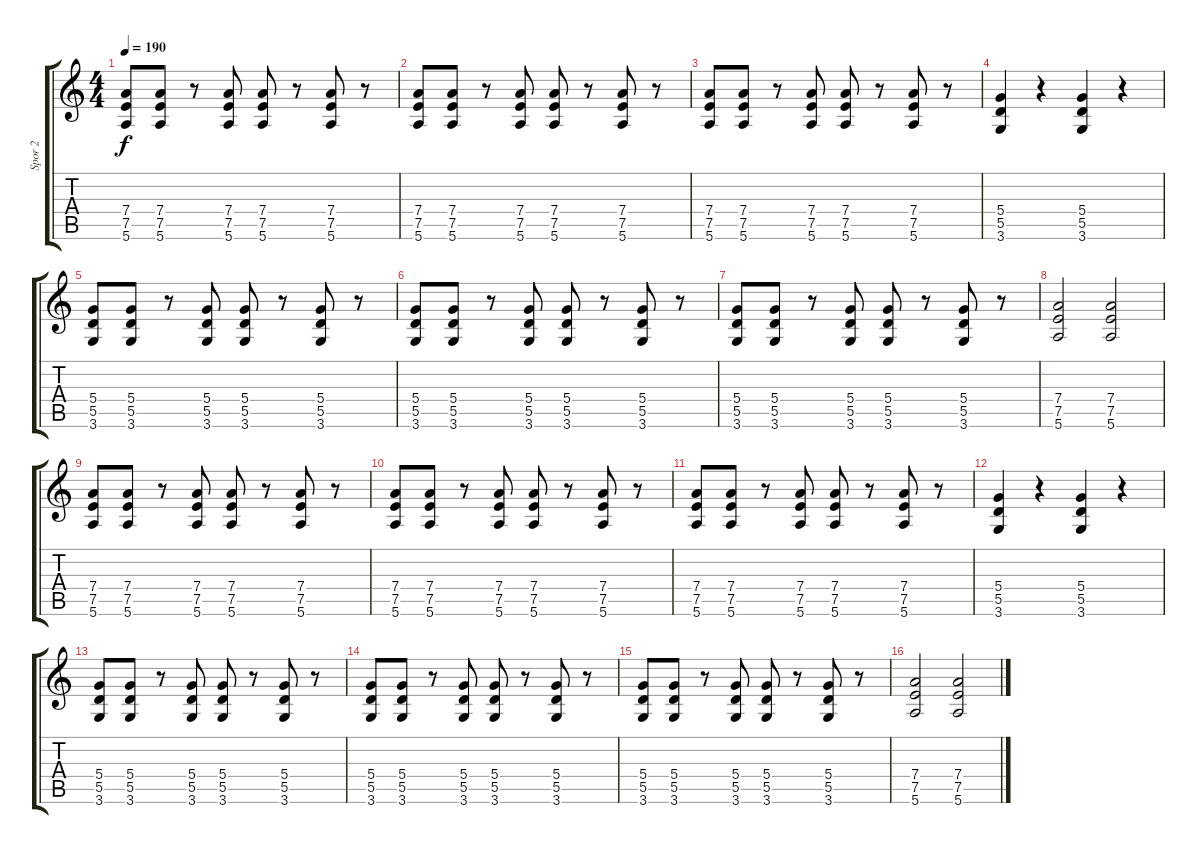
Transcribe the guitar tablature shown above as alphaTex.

\track ("Spor 2" "Spor 2") {instrument acousticguitarsteel}
\staff {score tabs}
\tuning (E4 B3 G3 D3 A2 E2) {hide}
\ts (4 4)
\tempo 190
\clef g2
\ks c
(7.4 7.5 5.6).8{dy f} (7.4 7.5 5.6).8 r.8 (7.4 7.5 5.6).8 (7.4 7.5 5.6).8 r.8 (7.4 7.5 5.6).8 r.8 |
(7.4 7.5 5.6).8 (7.4 7.5 5.6).8 r.8 (7.4 7.5 5.6).8 (7.4 7.5 5.6).8 r.8 (7.4 7.5 5.6).8 r.8 |
(7.4 7.5 5.6).8 (7.4 7.5 5.6).8 r.8 (7.4 7.5 5.6).8 (7.4 7.5 5.6).8 r.8 (7.4 7.5 5.6).8 r.8 |
(5.4 5.5 3.6).4 r.4 (5.4 5.5 3.6).4 r.4 |
(5.4 5.5 3.6).8 (5.4 5.5 3.6).8 r.8 (5.4 5.5 3.6).8 (5.4 5.5 3.6).8 r.8 (5.4 5.5 3.6).8 r.8 |
(5.4 5.5 3.6).8 (5.4 5.5 3.6).8 r.8 (5.4 5.5 3.6).8 (5.4 5.5 3.6).8 r.8 (5.4 5.5 3.6).8 r.8 |
(5.4 5.5 3.6).8 (5.4 5.5 3.6).8 r.8 (5.4 5.5 3.6).8 (5.4 5.5 3.6).8 r.8 (5.4 5.5 3.6).8 r.8 |
(7.4 7.5 5.6).2 (7.4 7.5 5.6).2 |
(7.4 7.5 5.6).8 (7.4 7.5 5.6).8 r.8 (7.4 7.5 5.6).8 (7.4 7.5 5.6).8 r.8 (7.4 7.5 5.6).8 r.8 |
(7.4 7.5 5.6).8 (7.4 7.5 5.6).8 r.8 (7.4 7.5 5.6).8 (7.4 7.5 5.6).8 r.8 (7.4 7.5 5.6).8 r.8 |
(7.4 7.5 5.6).8 (7.4 7.5 5.6).8 r.8 (7.4 7.5 5.6).8 (7.4 7.5 5.6).8 r.8 (7.4 7.5 5.6).8 r.8 |
(5.4 5.5 3.6).4 r.4 (5.4 5.5 3.6).4 r.4 |
(5.4 5.5 3.6).8 (5.4 5.5 3.6).8 r.8 (5.4 5.5 3.6).8 (5.4 5.5 3.6).8 r.8 (5.4 5.5 3.6).8 r.8 |
(5.4 5.5 3.6).8 (5.4 5.5 3.6).8 r.8 (5.4 5.5 3.6).8 (5.4 5.5 3.6).8 r.8 (5.4 5.5 3.6).8 r.8 |
(5.4 5.5 3.6).8 (5.4 5.5 3.6).8 r.8 (5.4 5.5 3.6).8 (5.4 5.5 3.6).8 r.8 (5.4 5.5 3.6).8 r.8 |
(7.4 7.5 5.6).2 (7.4 7.5 5.6).2
